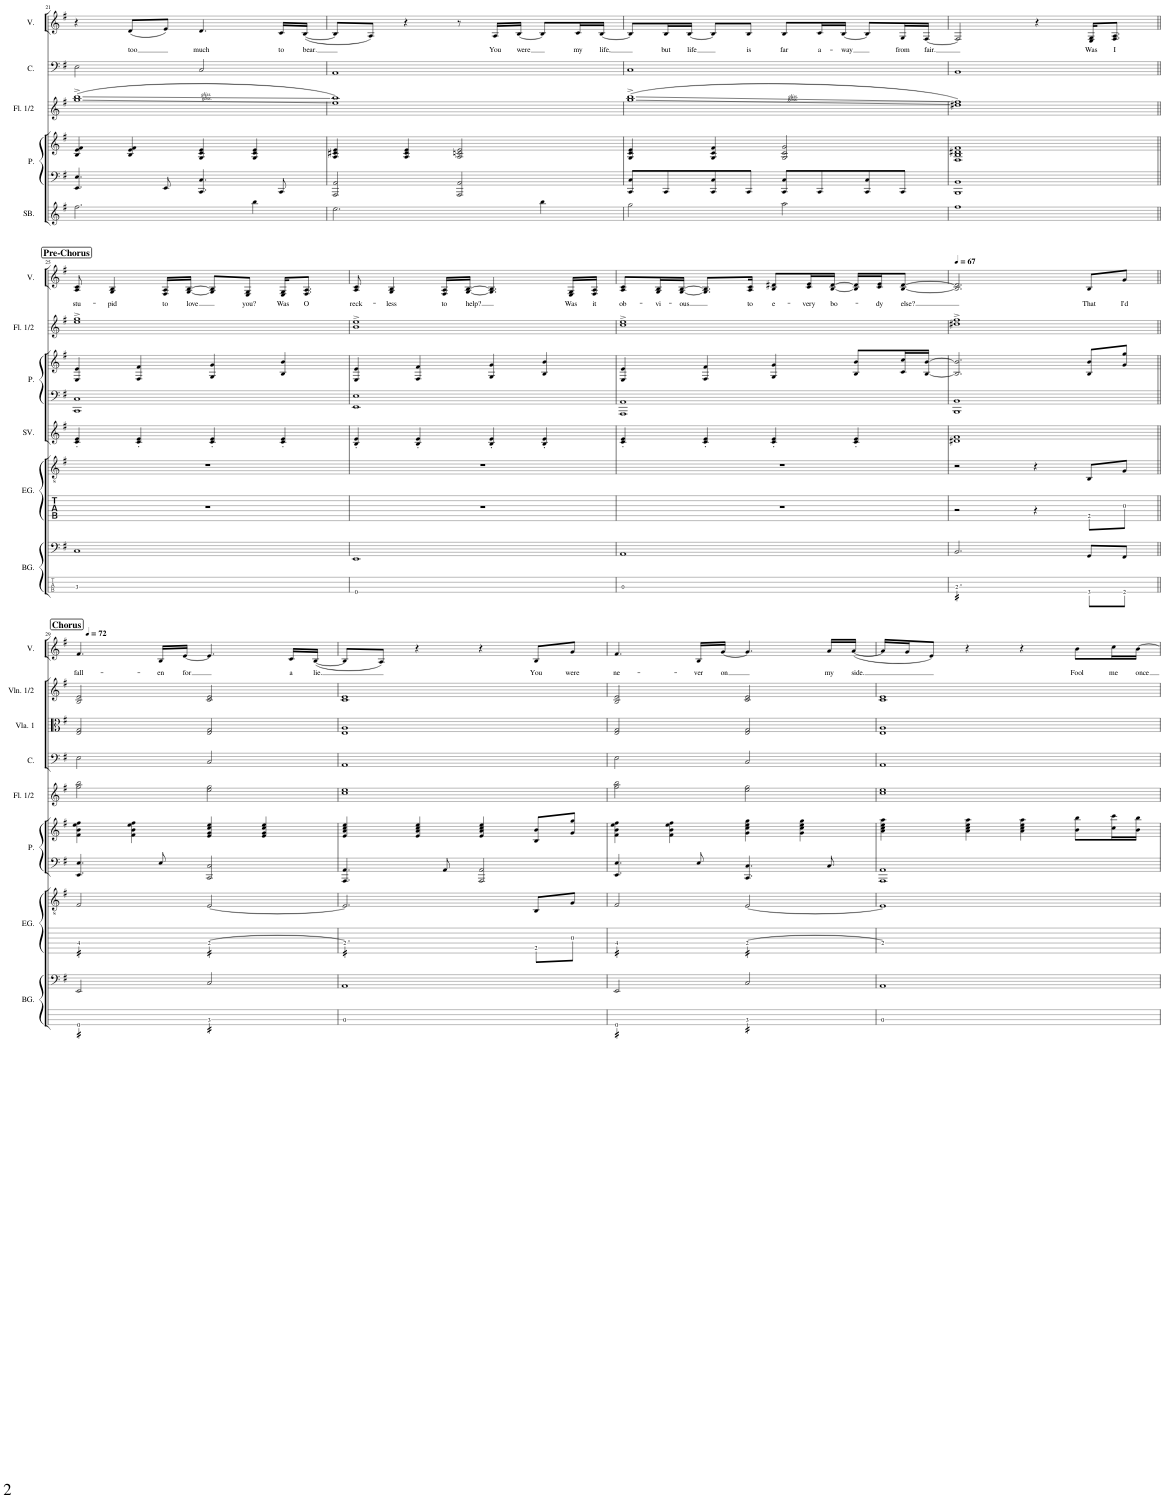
**kern	**kern	**kern	**kern	**kern	**kern	**kern	**kern	**kern	**kern	**kern	**kern	**kern	**text
*part13	*part12	*part11	*part10	*part9	*part8	*part7	*part6	*part5	*part4	*part3	*part2	*part1	*part1
*staff13	*staff12	*staff11	*staff10	*staff9	*staff8	*staff7	*staff6	*staff5	*staff4	*staff3	*staff2	*staff1	*staff1
*I"Bass Guitar	*I"Bass Guitar	*I"Electric Guitar	*I"Electric Guitar	*I"Synth Bells	*I"Synth Voice	*I"Piano	*I"Piano	*I"Flutes 1, 2	*I"Cello	*I"Viola 1, 2	*I"Violin 1, 2	*I"Vocal	*
*I'BG.	*I'BG.	*I'EG.	*I'EG.	*I'SB.	*I'SV.	*I'P.	*I'P.	*I'Fl. 1/2	*I'C.	*I'Vla. 1	*I'Vln. 1/2	*I'V.	*
!!LO:PB:g=z
*	*clefF4	*	*clefGv2	*clefG2	*clefG2	*clefF4	*clefG2	*clefG2	*clefF4	*clefC3	*clefG2	*clefG2	*
*Trd7c12	*Trd7c12	*	*	*	*	*	*	*	*	*	*	*	*
*k[f#]	*k[f#]	*k[f#]	*k[f#]	*k[f#]	*k[f#]	*k[f#]	*k[f#]	*k[f#]	*k[f#]	*k[f#]	*k[f#]	*k[f#]	*
*M4/4	*M4/4	*M4/4	*M4/4	*M4/4	*M4/4	*M4/4	*M4/4	*M4/4	*M4/4	*M4/4	*M4/4	*M4/4	*
=21	=21	=21	=21	=21	=21	=21	=21	=21	=21	=21	=21	=21	=21
1r	1r	1r	1r	2.ff#\	1r	4.EE/ 4.E/	4B/ 4e/ 4f#/	(1gg^ 1bb^	2E\	1r	1r	4r	.
!	!	!	!	!	!	!	!	!	!	!	!	!	!LO:LY:b
.	.	.	.	.	.	.	4B/ 4e/ 4f#/	.	.	.	.	(8d/L	too
.	.	.	.	.	.	8EE/	.	.	.	.	.	8e/J)	.
!	!	!	!	!	!	!	!	!	!	!	!	!	!LO:LY:b
.	.	.	.	.	.	4.CC/ 4.C/	4G/ 4c/ 4e/	.	2C/	.	.	4.d/	much
.	.	.	.	4bb\	.	.	4G/ 4c/ 4e/	.	.	.	.	.	.
!	!	!	!	!	!	!	!	!	!	!	!	!	!LO:LY:b
.	.	.	.	.	.	8CC/	.	.	.	.	.	16c/LL	to
!	!	!	!	!	!	!	!	!	!	!	!	!	!LO:LY:b
.	.	.	.	.	.	.	.	.	.	.	.	([16B/JJ	bear.
=22	=22	=22	=22	=22	=22	=22	=22	=22	=22	=22	=22	=22	=22
1r	1r	1r	1r	2.ee\	1r	2AAA/ 2AA/	4A/ 4c#X/ 4e/	1ee 1aa)	1AA	1r	1r	8B/L]	.
.	.	.	.	.	.	.	.	.	.	.	.	8A/J)	.
.	.	.	.	.	.	.	4A/ 4c#/ 4e/	.	.	.	.	4r	.
.	.	.	.	.	.	2AAA/ 2AA/	2A/ 2cn/ 2e/	.	.	.	.	8r	.
!	!	!	!	!	!	!	!	!	!	!	!	!	!LO:LY:b
.	.	.	.	.	.	.	.	.	.	.	.	16A/LL	You
!	!	!	!	!	!	!	!	!	!	!	!	!	!LO:LY:b
.	.	.	.	.	.	.	.	.	.	.	.	[16B/JJ	were
.	.	.	.	4bb\	.	.	.	.	.	.	.	8B/L]	.
!	!	!	!	!	!	!	!	!	!	!	!	!	!LO:LY:b
.	.	.	.	.	.	.	.	.	.	.	.	16c/L	my
!	!	!	!	!	!	!	!	!	!	!	!	!	!LO:LY:b
.	.	.	.	.	.	.	.	.	.	.	.	[16B/JJ	life,
=23	=23	=23	=23	=23	=23	=23	=23	=23	=23	=23	=23	=23	=23
1r	1r	1r	1r	2gg\	1r	8CC/ 8C/L	4G/ 4c/ 4e/	(1gg^ 1bb^	1C	1r	1r	8B/L]	.
!	!	!	!	!	!	!	!	!	!	!	!	!	!LO:LY:b
.	.	.	.	.	.	8CC/	.	.	.	.	.	16B/L	but
!	!	!	!	!	!	!	!	!	!	!	!	!	!LO:LY:b
.	.	.	.	.	.	.	.	.	.	.	.	[16B/JJ	life
.	.	.	.	.	.	8CC/ 8C/	4G/ 4c/ 4f#/	.	.	.	.	8B/L]	.
!	!	!	!	!	!	!	!	!	!	!	!	!	!LO:LY:b
.	.	.	.	.	.	8CC/J	.	.	.	.	.	8B/J	is
!	!	!	!	!	!	!	!	!	!	!	!	!	!LO:LY:b
.	.	.	.	2aa\	.	8CC/ 8C/L	2G/ 2c/ 2g/	.	.	.	.	8B/L	far
!	!	!	!	!	!	!	!	!	!	!	!	!	!LO:LY:b
.	.	.	.	.	.	8CC/	.	.	.	.	.	16c/L	a-
!	!	!	!	!	!	!	!	!	!	!	!	!	!LO:LY:b
.	.	.	.	.	.	.	.	.	.	.	.	[16B/JJ	-way
.	.	.	.	.	.	8CC/ 8C/	.	.	.	.	.	8B/L]	.
!	!	!	!	!	!	!	!	!	!	!	!	!	!LO:LY:b
.	.	.	.	.	.	8CC/J	.	.	.	.	.	16G/L	from
!	!	!	!	!	!	!	!	!	!	!	!	!	!LO:LY:b
.	.	.	.	.	.	.	.	.	.	.	.	[16F#/JJ	fair.
=24	=24	=24	=24	=24	=24	=24	=24	=24	=24	=24	=24	=24	=24
1r	1r	1r	1r	1ff#	1r	1BBB 1BB	1F# 1B 1d#X 1f#	1dd#X 1ff#)	1BB	1r	1r	2F#/]	.
.	.	.	.	.	.	.	.	.	.	.	.	4r	.
!	!	!	!	!	!	!	!	!	!	!	!	!	!LO:LY:b
.	.	.	.	.	.	.	.	.	.	.	.	16E/ 16G/KL	Was
!	!	!	!	!	!	!	!	!	!	!	!	!	!LO:LY:b
.	.	.	.	.	.	.	.	.	.	.	.	8.F#/ 8.A/J	I
!!LO:LB:g=z
!!LO:REH:place=s1:a:B:cj:fs=14:t=Pre-Chorus
=25||	=25||	=25||	=25||	=25||	=25||	=25||	=25||	=25||	=25||	=25||	=25||	=25||	=25||
!	!	!	!	!	!	!	!	!	!	!	!	!	!LO:LY:b
1C	1C	1r	1r	1r	4c/' 4e/'	1CC 1C	4E/ 4e/	1ee^ 1gg^	1r	1r	1r	8A/ 8c/	stu-
!	!	!	!	!	!	!	!	!	!	!	!	!	!LO:LY:b
.	.	.	.	.	.	.	.	.	.	.	.	4G/ 4B/	-pid
.	.	.	.	.	4c/' 4e/'	.	4F#/ 4f#/	.	.	.	.	.	.
!	!	!	!	!	!	!	!	!	!	!	!	!	!LO:LY:b
.	.	.	.	.	.	.	.	.	.	.	.	16F#/ 16A/LL	to
!	!	!	!	!	!	!	!	!	!	!	!	!	!LO:LY:b
.	.	.	.	.	.	.	.	.	.	.	.	[16G/ [16B/JJ	love
.	.	.	.	.	4c/' 4e/'	.	4G/ 4g/	.	.	.	.	8G/] 8B/]L	.
!	!	!	!	!	!	!	!	!	!	!	!	!	!LO:LY:b
.	.	.	.	.	.	.	.	.	.	.	.	8E/ 8G/J	you?
!	!	!	!	!	!	!	!	!	!	!	!	!	!LO:LY:b
.	.	.	.	.	4c/' 4e/'	.	4B/ 4b/	.	.	.	.	16E/ 16G/KL	Was
!	!	!	!	!	!	!	!	!	!	!	!	!	!LO:LY:b
.	.	.	.	.	.	.	.	.	.	.	.	8.F#/ 8.A/J	O
=26	=26	=26	=26	=26	=26	=26	=26	=26	=26	=26	=26	=26	=26
!	!	!	!	!	!	!	!	!	!	!	!	!	!LO:LY:b
1EE	1EE	1r	1r	1r	4B/' 4e/'	1EE 1E	4E/ 4e/	1b^ 1ee^	1r	1r	1r	8A/ 8c/	reck-
!	!	!	!	!	!	!	!	!	!	!	!	!	!LO:LY:b
.	.	.	.	.	.	.	.	.	.	.	.	4G/ 4B/	-less
.	.	.	.	.	4B/' 4e/'	.	4F#/ 4f#/	.	.	.	.	.	.
!	!	!	!	!	!	!	!	!	!	!	!	!	!LO:LY:b
.	.	.	.	.	.	.	.	.	.	.	.	16F#/ 16A/LL	to
!	!	!	!	!	!	!	!	!	!	!	!	!	!LO:LY:b
.	.	.	.	.	.	.	.	.	.	.	.	[16G/ [16B/JJ	help?
.	.	.	.	.	4B/' 4e/'	.	4G/ 4g/	.	.	.	.	4.G/] 4.B/]	.
.	.	.	.	.	4B/' 4e/'	.	4B/ 4b/	.	.	.	.	.	.
!	!	!	!	!	!	!	!	!	!	!	!	!	!LO:LY:b
.	.	.	.	.	.	.	.	.	.	.	.	16E/ 16G/LL	Was
!	!	!	!	!	!	!	!	!	!	!	!	!	!LO:LY:b
.	.	.	.	.	.	.	.	.	.	.	.	16F#/ 16A/JJ	it
=27	=27	=27	=27	=27	=27	=27	=27	=27	=27	=27	=27	=27	=27
!	!	!	!	!	!	!	!	!	!	!	!	!	!LO:LY:b
1AA	1AA	1r	1r	1r	4c/' 4e/'	1AAA 1AA	4E/ 4e/	1cc^ 1ee^	1r	1r	1r	8A/ 8c/L	ob-
!	!	!	!	!	!	!	!	!	!	!	!	!	!LO:LY:b
.	.	.	.	.	.	.	.	.	.	.	.	16G/ 16B/L	-vi-
!	!	!	!	!	!	!	!	!	!	!	!	!	!LO:LY:b
.	.	.	.	.	.	.	.	.	.	.	.	[16G/ [16B/JJ	-ous
.	.	.	.	.	4c/' 4e/'	.	4F#/ 4f#/	.	.	.	.	8.G/] 8.B/]L	.
!	!	!	!	!	!	!	!	!	!	!	!	!	!LO:LY:b
.	.	.	.	.	.	.	.	.	.	.	.	16A/ 16c/Jk	to
!	!	!	!	!	!	!	!	!	!	!	!	!	!LO:LY:b
.	.	.	.	.	4c/' 4e/'	.	4G/ 4g/	.	.	.	.	8B/ 8d#X/L	e-
!	!	!	!	!	!	!	!	!	!	!	!	!	!LO:LY:b
.	.	.	.	.	.	.	.	.	.	.	.	16c/ 16e/L	-very
!	!	!	!	!	!	!	!	!	!	!	!	!	!LO:LY:b
.	.	.	.	.	.	.	.	.	.	.	.	[16B/ [16d#/JJ	bo-
.	.	.	.	.	4c/' 4e/'	.	8B/ 8b/L	.	.	.	.	16B/] 16d#/]LL	.
!	!	!	!	!	!	!	!	!	!	!	!	!	!LO:LY:b
.	.	.	.	.	.	.	.	.	.	.	.	16c/ 16e/J	-dy
!	!	!	!	!	!	!	!	!	!	!	!	!	!LO:LY:b
.	.	.	.	.	.	.	16c/ 16cc/L	.	.	.	.	[8B/ [8d#/J	else?
.	.	.	.	.	.	.	[16B/ [16b/JJ	.	.	.	.	.	.
=28	=28	=28	=28	=28	=28	=28	=28	=28	=28	=28	=28	=28	=28
*	*	*	*	*	*	*	*	*	*	*	*	*MM67	*
2.BB\	2.BB/	2r	2r	1r	1d#X 1f#	1BBB 1BB	2.B/] 2.b/]	1dd#X^ 1ff#^	1r	1r	1r	2.B/] 2.d#/]	.
.	.	4r	4r	.	.	.	.	.	.	.	.	.	.
!	!	!	!	!	!	!	!	!	!	!	!	!	!LO:LY:b
8GG\L	8GG/L	8BB\L	8BB/L	.	.	.	8B/ 8b/L	.	.	.	.	8B/L	That
!	!	!	!	!	!	!	!	!	!	!	!	!	!LO:LY:b
8FF#\J	8FF#/J	8G\J	8G/J	.	.	.	8g/ 8gg/J	.	.	.	.	8g/J	I'd
!!LO:LB:g=z
=29||	=29||	=29||	=29||	=29||	=29||	=29||	=29||	=29||	=29||	=29||	=29||	=29||	=29||
!!LO:REH:place=s1:a:B:cj:fs=14:t=Chorus
*	*	*	*	*	*	*	*	*	*	*	*	*MM72	*
!	!	!	!	!	!	!	!	!	!	!	!	!	!LO:LY:b
2EE\	2EE/	2F#\	2F#/	1r	1r	4.EE/ 4.E/	4f#\ 4b\ 4ee\ 4ff#\	2gg\ 2bb\	2E\	2E/ 2G/	2B/ 2e/	4.f#/	fall-
.	.	.	.	.	.	.	4f#\ 4b\ 4ee\ 4ff#\	.	.	.	.	.	.
!	!	!	!	!	!	!	!	!	!	!	!	!	!LO:LY:b
.	.	.	.	.	.	8E/	.	.	.	.	.	16B/LL	-en
!	!	!	!	!	!	!	!	!	!	!	!	!	!LO:LY:b
.	.	.	.	.	.	.	.	.	.	.	.	[16e/JJ	for
2C\	2C/	[2E\	[2E/	.	.	2CC/ 2C/	4e/ 4g/ 4cc/ 4ee/	2ee\ 2gg\	2C/	2E/ 2G/	2c/ 2e/	4.e/]	.
.	.	.	.	.	.	.	4e/ 4g/ 4cc/ 4ee/	.	.	.	.	.	.
!	!	!	!	!	!	!	!	!	!	!	!	!	!LO:LY:b
.	.	.	.	.	.	.	.	.	.	.	.	16c/LL	a
!	!	!	!	!	!	!	!	!	!	!	!	!	!LO:LY:b
.	.	.	.	.	.	.	.	.	.	.	.	([16B/JJ	lie.
=30	=30	=30	=30	=30	=30	=30	=30	=30	=30	=30	=30	=30	=30
1AA	1AA	2.E\]	2.E/]	1r	1r	4.AAA/ 4.AA/	4e/ 4a/ 4cc/ 4ee/	1cc 1ee	1AA	1E 1A	1c 1e	8B/L]	.
.	.	.	.	.	.	.	.	.	.	.	.	8A/J)	.
.	.	.	.	.	.	.	4e/ 4a/ 4cc/ 4ee/	.	.	.	.	4r	.
.	.	.	.	.	.	8AA/	.	.	.	.	.	.	.
.	.	.	.	.	.	2AAA/ 2AA/	4e/ 4a/ 4cc/ 4ee/	.	.	.	.	4r	.
!	!	!	!	!	!	!	!	!	!	!	!	!	!LO:LY:b
.	.	8BB\L	8BB/L	.	.	.	8B/ 8b/L	.	.	.	.	8B/L	You
!	!	!	!	!	!	!	!	!	!	!	!	!	!LO:LY:b
.	.	8G\J	8G/J	.	.	.	8g/ 8gg/J	.	.	.	.	8g/J	were
=31	=31	=31	=31	=31	=31	=31	=31	=31	=31	=31	=31	=31	=31
!	!	!	!	!	!	!	!	!	!	!	!	!	!LO:LY:b
2EE\	2EE/	2F#\	2F#/	1r	1r	4.EE/ 4.E/	4f#\ 4b\ 4ee\ 4ff#\	2gg\ 2bb\	2E\	2E/ 2G/	2B/ 2e/	4.f#/	ne-
.	.	.	.	.	.	.	4f#\ 4b\ 4ee\ 4ff#\	.	.	.	.	.	.
!	!	!	!	!	!	!	!	!	!	!	!	!	!LO:LY:b
.	.	.	.	.	.	8E/	.	.	.	.	.	16B/LL	-ver
!	!	!	!	!	!	!	!	!	!	!	!	!	!LO:LY:b
.	.	.	.	.	.	.	.	.	.	.	.	[16g/JJ	on
2C\	2C/	[2E\	[2E/	.	.	4.CC/ 4.C/	4g\ 4cc\ 4ee\ 4gg\	2ee\ 2gg\	2C/	2E/ 2G/	2c/ 2e/	4.g/]	.
.	.	.	.	.	.	.	4g\ 4cc\ 4ee\ 4gg\	.	.	.	.	.	.
!	!	!	!	!	!	!	!	!	!	!	!	!	!LO:LY:b
.	.	.	.	.	.	8C/	.	.	.	.	.	16a/LL	my
!	!	!	!	!	!	!	!	!	!	!	!	!	!LO:LY:b
.	.	.	.	.	.	.	.	.	.	.	.	([16a/JJ	side.
=32	=32	=32	=32	=32	=32	=32	=32	=32	=32	=32	=32	=32	=32
1AA	1AA	1E]	1E]	1r	1r	1AAA 1AA	4a\ 4cc\ 4ee\ 4aa\	1cc 1ee	1AA	1E 1A	1c 1e	16a/LL]	.
.	.	.	.	.	.	.	.	.	.	.	.	16g/J	.
.	.	.	.	.	.	.	.	.	.	.	.	8e/J)	.
.	.	.	.	.	.	.	4a\ 4cc\ 4ee\ 4aa\	.	.	.	.	4r	.
.	.	.	.	.	.	.	4a\ 4cc\ 4ee\ 4aa\	.	.	.	.	4r	.
!	!	!	!	!	!	!	!	!	!	!	!	!	!LO:LY:b
.	.	.	.	.	.	.	8b\ 8bb\L	.	.	.	.	8b\L	Fool
!	!	!	!	!	!	!	!	!	!	!	!	!	!LO:LY:b
.	.	.	.	.	.	.	16cc\ 16ccc\L	.	.	.	.	16cc\L	me
!	!	!	!	!	!	!	!	!	!	!	!	!	!LO:LY:b
.	.	.	.	.	.	.	16b\ 16bb\JJ	.	.	.	.	[16b\JJ	once
=	=	=	=	=	=	=	=	=	=	=	=	=	=
*-	*-	*-	*-	*-	*-	*-	*-	*-	*-	*-	*-	*-	*-
